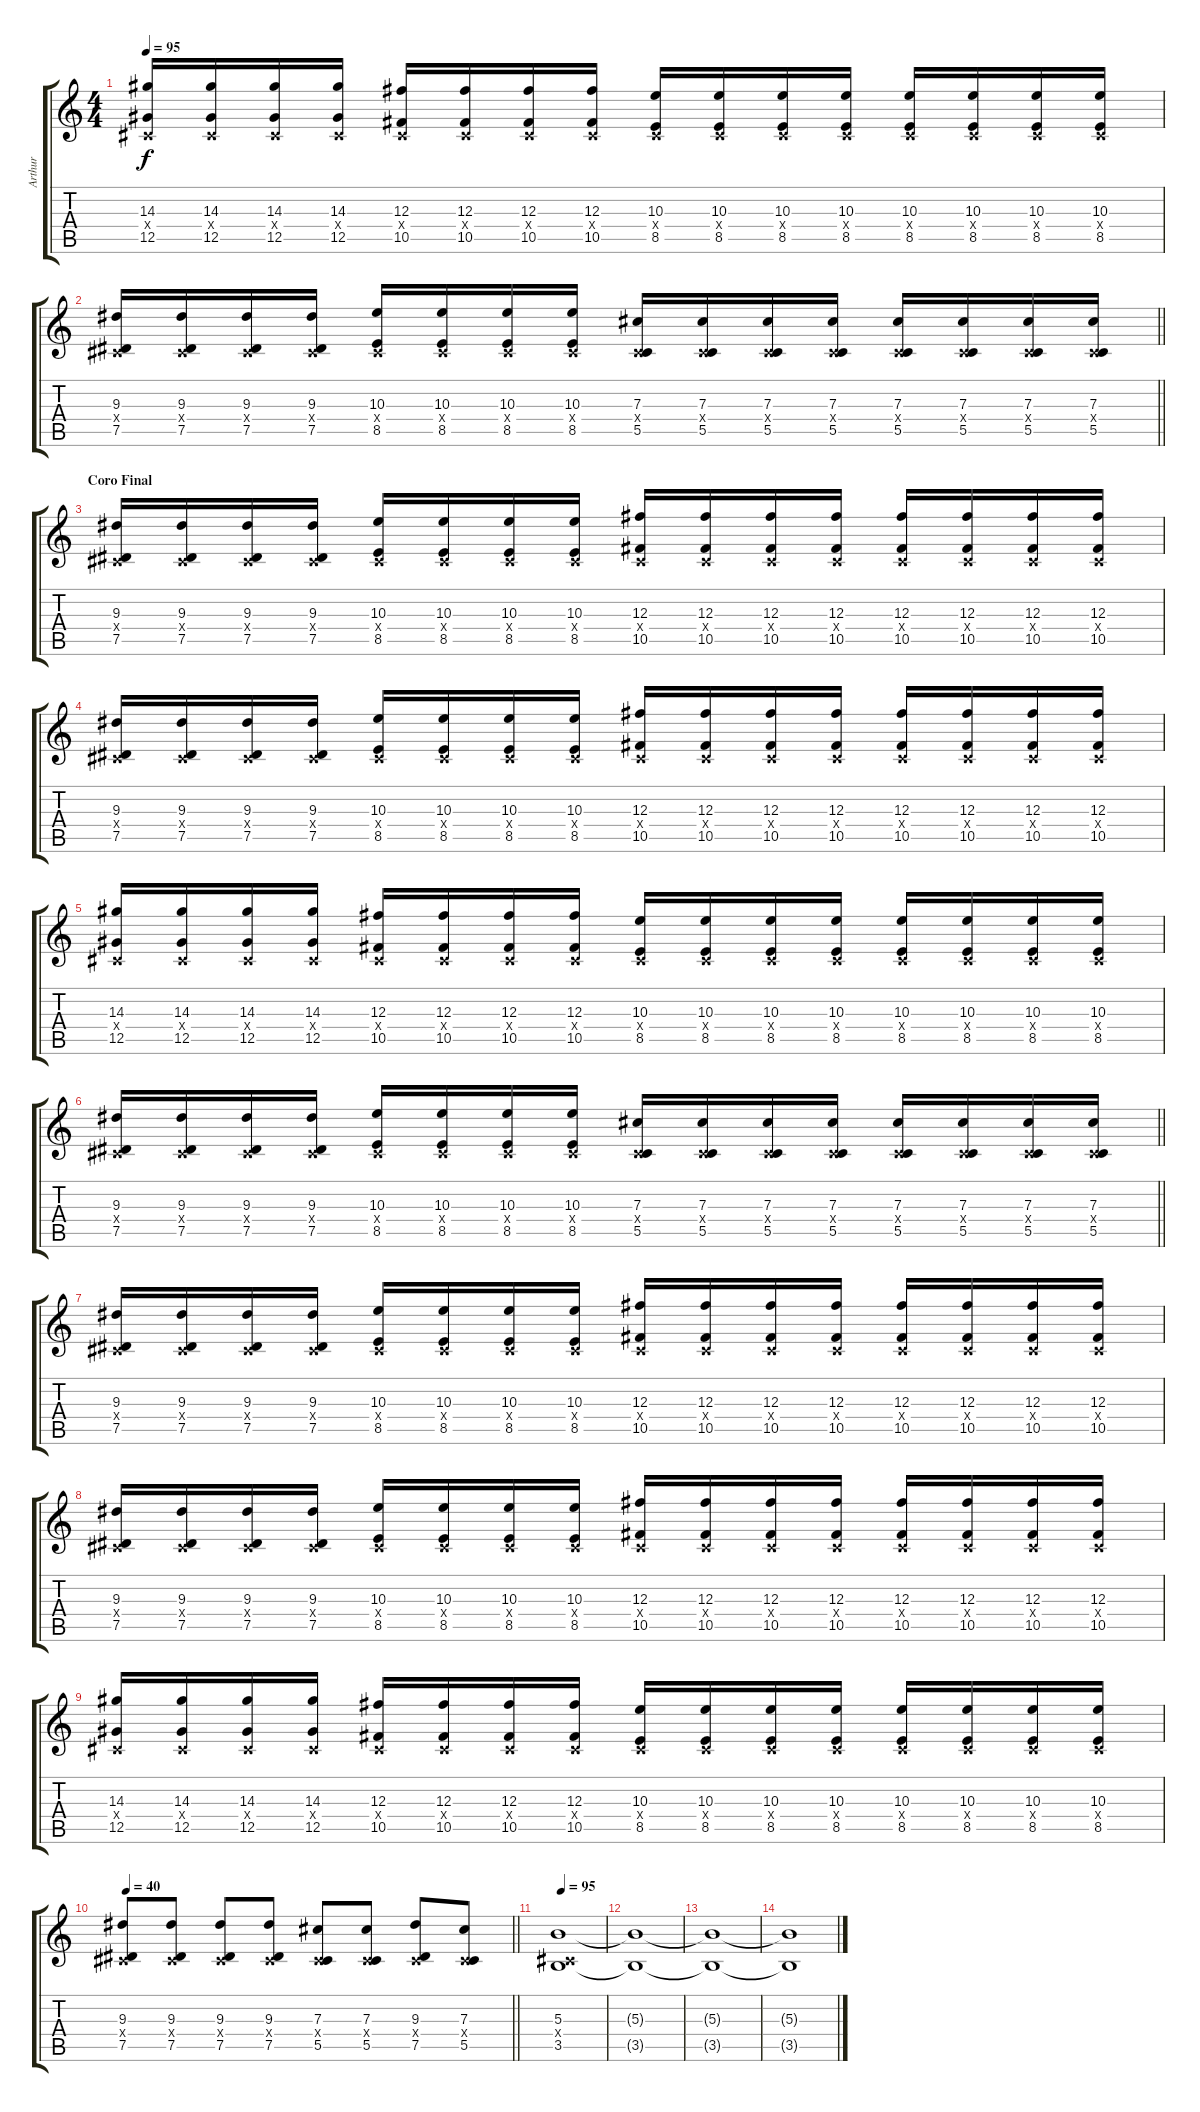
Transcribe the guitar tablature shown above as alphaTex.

\track ("Arthur" "Arthur") {instrument distortionguitar}
\staff {score tabs}
\tuning (Eb4 Bb3 Gb3 Db3 Ab2 Eb2) {hide}
\ts (4 4)
\tempo 95
\clef g2
\ks c
(14.3 0.4{x} 12.5).16{dy f} (14.3 0.4{x} 12.5).16 (14.3 0.4{x} 12.5).16 (14.3 0.4{x} 12.5).16 (12.3 0.4{x} 10.5).16 (12.3 0.4{x} 10.5).16 (12.3 0.4{x} 10.5).16 (12.3 0.4{x} 10.5).16 (10.3 0.4{x} 8.5).16 (10.3 0.4{x} 8.5).16 (10.3 0.4{x} 8.5).16 (10.3 0.4{x} 8.5).16 (10.3 0.4{x} 8.5).16 (10.3 0.4{x} 8.5).16 (10.3 0.4{x} 8.5).16 (10.3 0.4{x} 8.5).16 |
\barLineRight lightlight
(9.3 0.4{x} 7.5).16 (9.3 0.4{x} 7.5).16 (9.3 0.4{x} 7.5).16 (9.3 0.4{x} 7.5).16 (10.3 0.4{x} 8.5).16 (10.3 0.4{x} 8.5).16 (10.3 0.4{x} 8.5).16 (10.3 0.4{x} 8.5).16 (7.3 0.4{x} 5.5).16 (7.3 0.4{x} 5.5).16 (7.3 0.4{x} 5.5).16 (7.3 0.4{x} 5.5).16 (7.3 0.4{x} 5.5).16 (7.3 0.4{x} 5.5).16 (7.3 0.4{x} 5.5).16 (7.3 0.4{x} 5.5).16 |
\section ("" "Coro Final")
(9.3 0.4{x} 7.5).16 (9.3 0.4{x} 7.5).16 (9.3 0.4{x} 7.5).16 (9.3 0.4{x} 7.5).16 (10.3 0.4{x} 8.5).16 (10.3 0.4{x} 8.5).16 (10.3 0.4{x} 8.5).16 (10.3 0.4{x} 8.5).16 (12.3 0.4{x} 10.5).16 (12.3 0.4{x} 10.5).16 (12.3 0.4{x} 10.5).16 (12.3 0.4{x} 10.5).16 (12.3 0.4{x} 10.5).16 (12.3 0.4{x} 10.5).16 (12.3 0.4{x} 10.5).16 (12.3 0.4{x} 10.5).16 |
(9.3 0.4{x} 7.5).16 (9.3 0.4{x} 7.5).16 (9.3 0.4{x} 7.5).16 (9.3 0.4{x} 7.5).16 (10.3 0.4{x} 8.5).16 (10.3 0.4{x} 8.5).16 (10.3 0.4{x} 8.5).16 (10.3 0.4{x} 8.5).16 (12.3 0.4{x} 10.5).16 (12.3 0.4{x} 10.5).16 (12.3 0.4{x} 10.5).16 (12.3 0.4{x} 10.5).16 (12.3 0.4{x} 10.5).16 (12.3 0.4{x} 10.5).16 (12.3 0.4{x} 10.5).16 (12.3 0.4{x} 10.5).16 |
(14.3 0.4{x} 12.5).16 (14.3 0.4{x} 12.5).16 (14.3 0.4{x} 12.5).16 (14.3 0.4{x} 12.5).16 (12.3 0.4{x} 10.5).16 (12.3 0.4{x} 10.5).16 (12.3 0.4{x} 10.5).16 (12.3 0.4{x} 10.5).16 (10.3 0.4{x} 8.5).16 (10.3 0.4{x} 8.5).16 (10.3 0.4{x} 8.5).16 (10.3 0.4{x} 8.5).16 (10.3 0.4{x} 8.5).16 (10.3 0.4{x} 8.5).16 (10.3 0.4{x} 8.5).16 (10.3 0.4{x} 8.5).16 |
\barLineRight lightlight
(9.3 0.4{x} 7.5).16 (9.3 0.4{x} 7.5).16 (9.3 0.4{x} 7.5).16 (9.3 0.4{x} 7.5).16 (10.3 0.4{x} 8.5).16 (10.3 0.4{x} 8.5).16 (10.3 0.4{x} 8.5).16 (10.3 0.4{x} 8.5).16 (7.3 0.4{x} 5.5).16 (7.3 0.4{x} 5.5).16 (7.3 0.4{x} 5.5).16 (7.3 0.4{x} 5.5).16 (7.3 0.4{x} 5.5).16 (7.3 0.4{x} 5.5).16 (7.3 0.4{x} 5.5).16 (7.3 0.4{x} 5.5).16 |
(9.3 0.4{x} 7.5).16 (9.3 0.4{x} 7.5).16 (9.3 0.4{x} 7.5).16 (9.3 0.4{x} 7.5).16 (10.3 0.4{x} 8.5).16 (10.3 0.4{x} 8.5).16 (10.3 0.4{x} 8.5).16 (10.3 0.4{x} 8.5).16 (12.3 0.4{x} 10.5).16 (12.3 0.4{x} 10.5).16 (12.3 0.4{x} 10.5).16 (12.3 0.4{x} 10.5).16 (12.3 0.4{x} 10.5).16 (12.3 0.4{x} 10.5).16 (12.3 0.4{x} 10.5).16 (12.3 0.4{x} 10.5).16 |
(9.3 0.4{x} 7.5).16 (9.3 0.4{x} 7.5).16 (9.3 0.4{x} 7.5).16 (9.3 0.4{x} 7.5).16 (10.3 0.4{x} 8.5).16 (10.3 0.4{x} 8.5).16 (10.3 0.4{x} 8.5).16 (10.3 0.4{x} 8.5).16 (12.3 0.4{x} 10.5).16 (12.3 0.4{x} 10.5).16 (12.3 0.4{x} 10.5).16 (12.3 0.4{x} 10.5).16 (12.3 0.4{x} 10.5).16 (12.3 0.4{x} 10.5).16 (12.3 0.4{x} 10.5).16 (12.3 0.4{x} 10.5).16 |
(14.3 0.4{x} 12.5).16 (14.3 0.4{x} 12.5).16 (14.3 0.4{x} 12.5).16 (14.3 0.4{x} 12.5).16 (12.3 0.4{x} 10.5).16 (12.3 0.4{x} 10.5).16 (12.3 0.4{x} 10.5).16 (12.3 0.4{x} 10.5).16 (10.3 0.4{x} 8.5).16 (10.3 0.4{x} 8.5).16 (10.3 0.4{x} 8.5).16 (10.3 0.4{x} 8.5).16 (10.3 0.4{x} 8.5).16 (10.3 0.4{x} 8.5).16 (10.3 0.4{x} 8.5).16 (10.3 0.4{x} 8.5).16 |
\tempo 40
\barLineRight lightlight
(9.3 0.4{x} 7.5).8 (9.3 0.4{x} 7.5).8 (9.3 0.4{x} 7.5).8 (9.3 0.4{x} 7.5).8 (7.3 0.4{x} 5.5).8 (7.3 0.4{x} 5.5).8 (9.3 0.4{x} 7.5).8 (7.3 0.4{x} 5.5).8 |
\tempo 95
(5.3 0.4{x} 3.5).1{volume 0} |
(5.3{t} 3.5{t}).1 |
(5.3{t} 3.5{t}).1 |
(5.3{t} 3.5{t}).1
